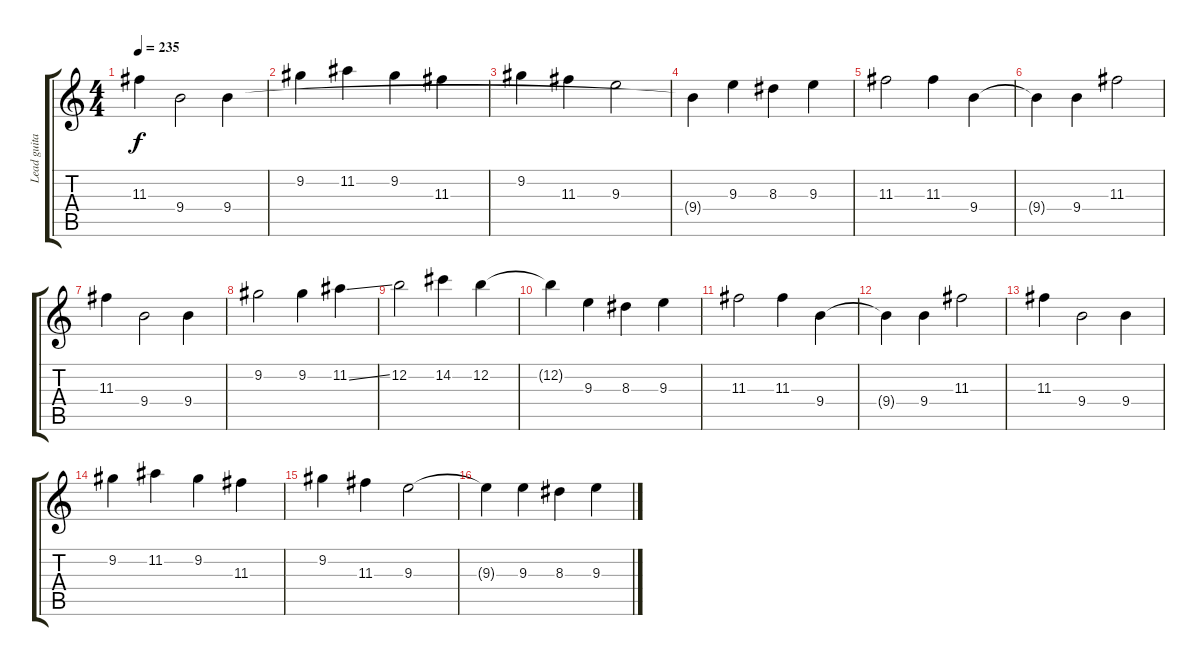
\track ("Lead guitar" "Lead guita") {instrument distortionguitar}
\staff {score tabs}
\tuning (E4 B3 G3 D3 A2 E2) {hide}
\ts (4 4)
\tempo 235
\clef g2
\ks c
11.3.4{dy f} 9.4.2 9.4.4 |
9.2.4 11.2.4 9.2.4 11.3.4 |
9.2.4 11.3.4 9.3.2 |
9.4{t}.4 9.3.4 8.3.4 9.3.4 |
11.3.2 11.3.4 9.4.4 |
9.4{t}.4 9.4.4 11.3.2 |
11.3.4 9.4.2 9.4.4 |
9.2.2 9.2.4 11.2{ss}.4 |
12.2.2 14.2.4 12.2.4 |
12.2{t}.4 9.3.4 8.3.4 9.3.4 |
11.3.2 11.3.4 9.4.4 |
9.4{t}.4 9.4.4 11.3.2 |
11.3.4 9.4.2 9.4.4 |
9.2.4 11.2.4 9.2.4 11.3.4 |
9.2.4 11.3.4 9.3.2 |
9.3{t}.4 9.3.4 8.3.4 9.3.4
